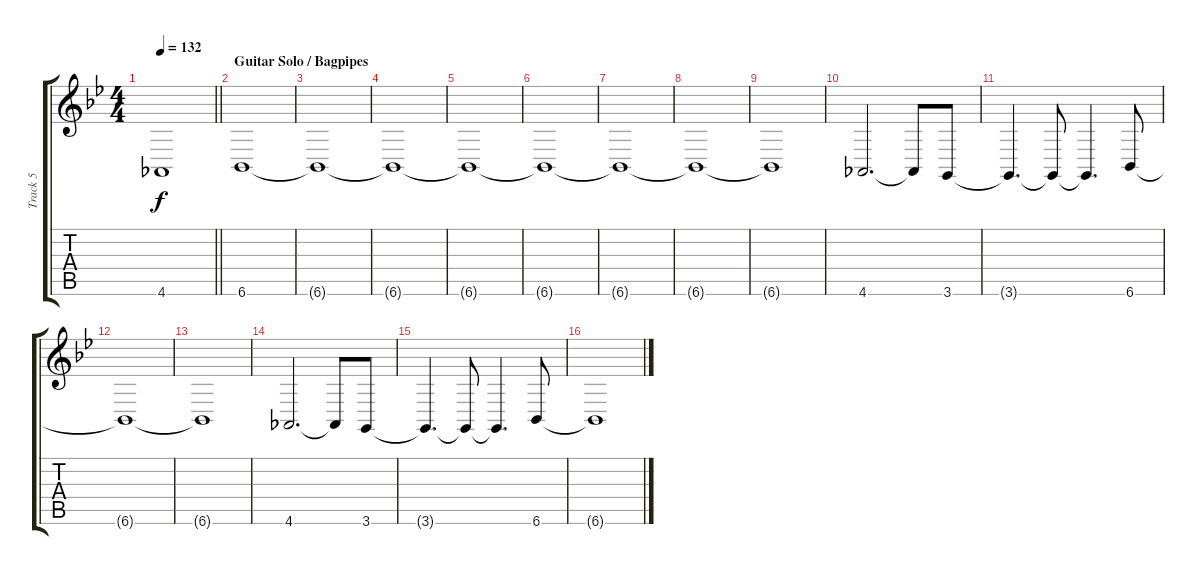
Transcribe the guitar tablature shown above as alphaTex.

\track ("Track 5" "Track 5") {instrument bagpipe}
\staff {score tabs}
\tuning (E4 B3 G3 D3 A2 E2) {hide}
\ts (4 4)
\tempo 132
\clef g2
\barLineRight lightlight
\ks bb
4.6{t}.1{dy f} |
\section ("" "Guitar Solo / Bagpipes")
6.6.1 |
6.6{t}.1 |
6.6{t}.1 |
6.6{t}.1 |
6.6{t}.1 |
6.6{t}.1 |
6.6{t}.1 |
6.6{t}.1 |
4.6.2{d} 4.6{t}.8 3.6.8 |
3.6{t}.4{d} 3.6{t}.8 3.6{t}.4{d} 6.6.8 |
6.6{t}.1 |
6.6{t}.1 |
4.6.2{d} 4.6{t}.8 3.6.8 |
3.6{t}.4{d} 3.6{t}.8 3.6{t}.4{d} 6.6.8 |
6.6{t}.1
